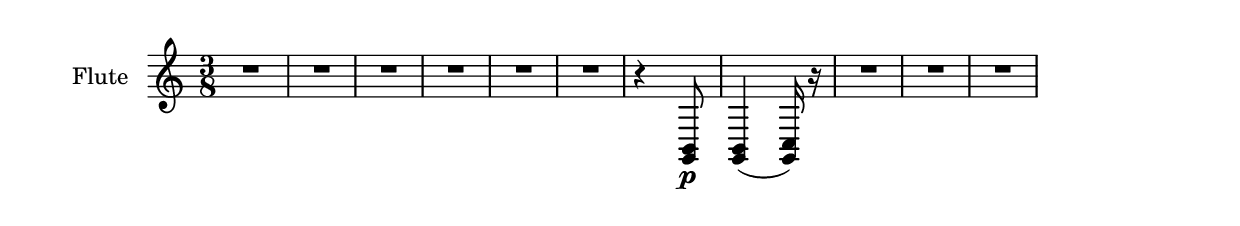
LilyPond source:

\new Score {
  \new Staff \with {instrumentName = "Flute"} {
    \relative c {
      \time 3/8 \clef treble \key c \major
      R4.*6 | r4 <g b>8\p | <g b>4( <g c>16) r16 | R4.*3 
    }
  }

}